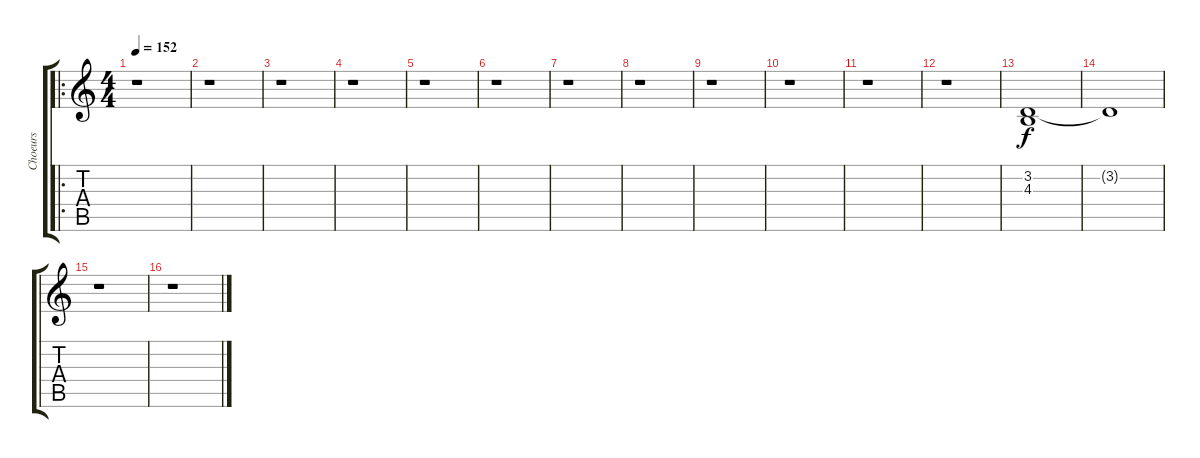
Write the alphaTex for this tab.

\track ("Choeurs" "Choeurs") {instrument choiraahs}
\staff {score tabs}
\tuning (E4 B3 G3 D3 A2 E2) {hide}
\ro
\ts (4 4)
\tempo 152
\clef g2
\ks c
r.1{dy f instrument choiraahs} |
r.1 |
r.1 |
r.1 |
r.1 |
r.1 |
r.1 |
r.1 |
r.1 |
r.1 |
r.1 |
r.1 |
(3.2 4.3).1 |
3.2{t}.1 |
r.1 |
r.1
